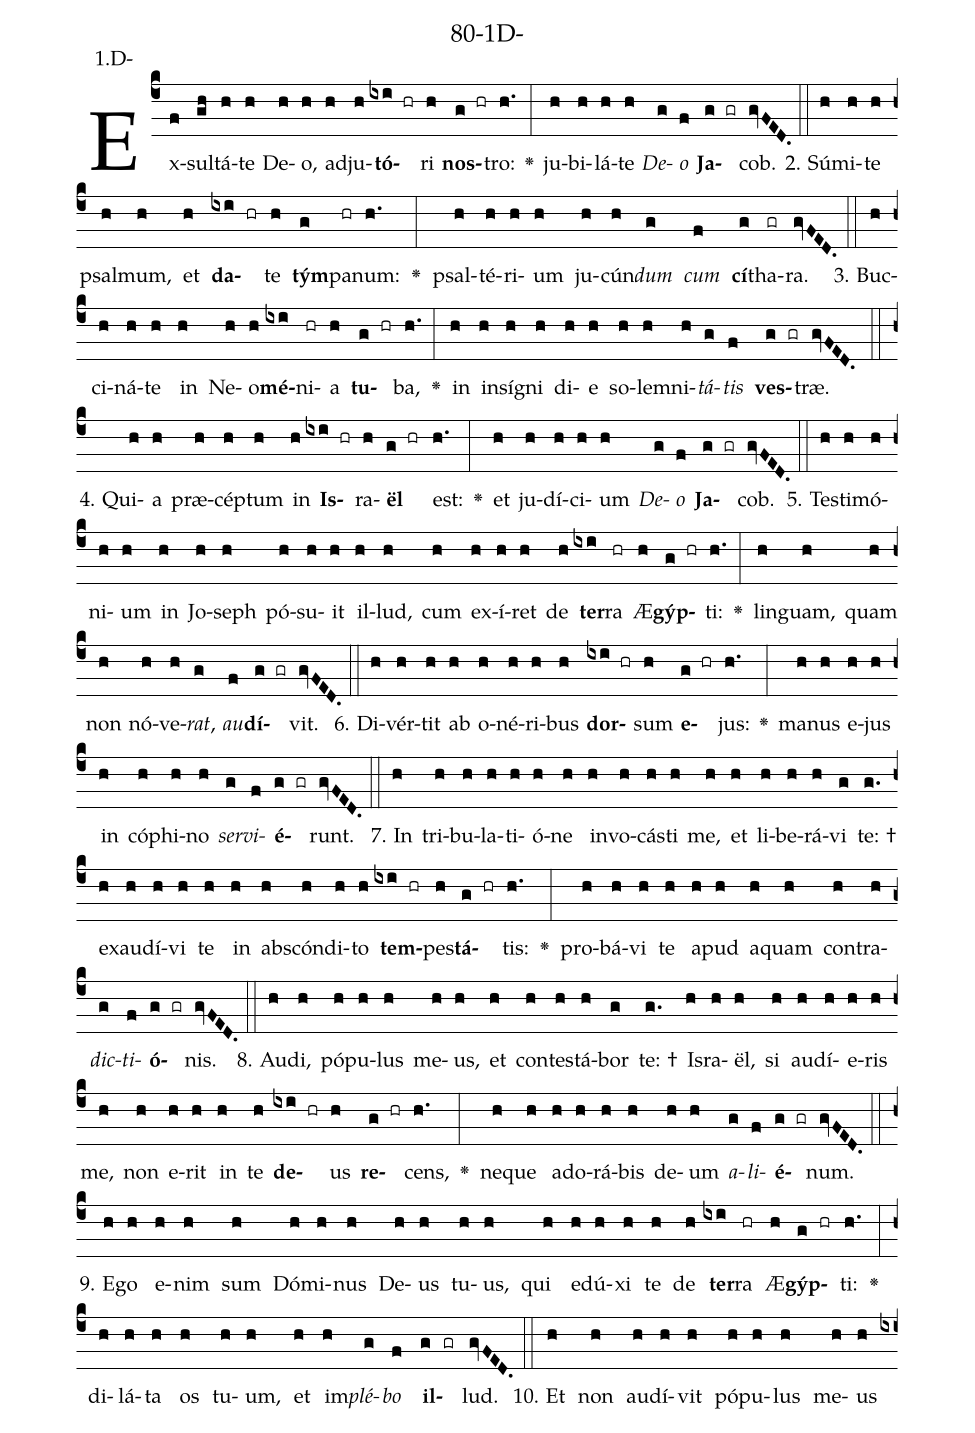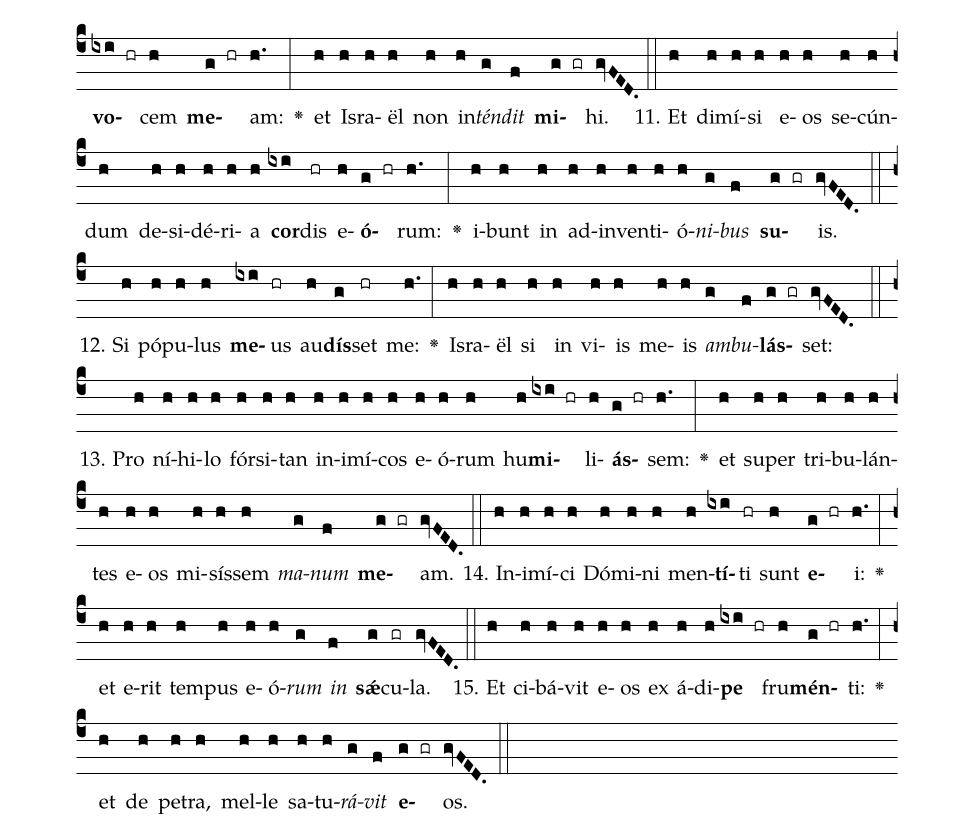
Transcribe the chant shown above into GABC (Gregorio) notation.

name: 80-1D-;
annotation: 1.D-;
%%
(c4)Ex(f)sul(gh)tá(h)te(h) De(h)o,(h) ad(h)ju(h)<b>tó</b>(ixi hr)ri(h) <b>nos</b>(g hr)tro:(h.) <v>\greheightstar</v>(:) ju(h)bi(h)lá(h)te(h) <i>De</i>(g)<i>o</i>(f) <b>Ja</b>(g gr)cob.(gvFED.) (::)
2. Sú(h)mi(h)te(h) psal(h)mum,(h) et(h) <b>da</b>(ixi hr)te(h) <b>tým</b>(g)pa(hr)num:(h.) <v>\greheightstar</v>(:) psal(h)té(h)ri(h)um(h) ju(h)cún(h)<i>dum</i>(g) <i>cum</i>(f) <b>cí</b>(g)tha(gr)ra.(gvFED.) (::)
3. Buc(h)ci(h)ná(h)te(h) in(h) Ne(h)o(h)<b>mé</b>(ixi)ni(hr)a(h) <b>tu</b>(g hr)ba,(h.) <v>\greheightstar</v>(:) in(h) in(h)sí(h)gni(h) di(h)e(h) so(h)lem(h)ni(h)<i>tá</i>(g)<i>tis</i>(f) <b>ves</b>(g gr)træ.(gvFED.) (::)
4. Qui(h)a(h) præ(h)cép(h)tum(h) in(h) <b>Is</b>(ixi hr)ra(h)<b>ël</b>(g hr) est:(h.) <v>\greheightstar</v>(:) et(h) ju(h)dí(h)ci(h)um(h) <i>De</i>(g)<i>o</i>(f) <b>Ja</b>(g gr)cob.(gvFED.) (::)
5. Tes(h)ti(h)mó(h)ni(h)um(h) in(h) Jo(h)seph(h) pó(h)su(h)it(h) il(h)lud,(h) cum(h) ex(h)í(h)ret(h) de(h) <b>ter</b>(ixi)ra(hr) Æ(h)<b>gýp</b>(g hr)ti:(h.) <v>\greheightstar</v>(:) lin(h)guam,(h) quam(h) non(h) nó(h)ve(h)<i>rat</i>,(g) <i>au</i>(f)<b>dí</b>(g gr)vit.(gvFED.) (::)
6. Di(h)vér(h)tit(h) ab(h) o(h)né(h)ri(h)bus(h) <b>dor</b>(ixi hr)sum(h) <b>e</b>(g hr)jus:(h.) <v>\greheightstar</v>(:) ma(h)nus(h) e(h)jus(h) in(h) có(h)phi(h)no(h) <i>ser</i>(g)<i>vi</i>(f)<b>é</b>(g gr)runt.(gvFED.) (::)
7. In(h) tri(h)bu(h)la(h)ti(h)ó(h)ne(h) in(h)vo(h)cás(h)ti(h) me,(h) et(h) li(h)be(h)rá(h)vi(g) te: †(g.) ex(h)au(h)dí(h)vi(h) te(h) in(h) abs(h)cón(h)di(h)to(h) <b>tem</b>(ixi hr)pes(h)<b>tá</b>(g hr)tis:(h.) <v>\greheightstar</v>(:) pro(h)bá(h)vi(h) te(h) a(h)pud(h) a(h)quam(h) con(h)tra(h)<i>dic</i>(g)<i>ti</i>(f)<b>ó</b>(g gr)nis.(gvFED.) (::)
8. Au(h)di,(h) pó(h)pu(h)lus(h) me(h)us,(h) et(h) con(h)tes(h)tá(h)bor(g) te: †(g.) Is(h)ra(h)ël,(h) si(h) au(h)dí(h)e(h)ris(h) me,(h) non(h) e(h)rit(h) in(h) te(h) <b>de</b>(ixi hr)us(h) <b>re</b>(g hr)cens,(h.) <v>\greheightstar</v>(:) ne(h)que(h) ad(h)o(h)rá(h)bis(h) de(h)um(h) <i>a</i>(g)<i>li</i>(f)<b>é</b>(g gr)num.(gvFED.) (::)
9. E(h)go(h) e(h)nim(h) sum(h) Dó(h)mi(h)nus(h) De(h)us(h) tu(h)us,(h) qui(h) e(h)dú(h)xi(h) te(h) de(h) <b>ter</b>(ixi)ra(hr) Æ(h)<b>gýp</b>(g hr)ti:(h.) <v>\greheightstar</v>(:) di(h)lá(h)ta(h) os(h) tu(h)um,(h) et(h) im(h)<i>plé</i>(g)<i>bo</i>(f) <b>il</b>(g gr)lud.(gvFED.) (::)
10. Et(h) non(h) au(h)dí(h)vit(h) pó(h)pu(h)lus(h) me(h)us(h) <b>vo</b>(ixi hr)cem(h) <b>me</b>(g hr)am:(h.) <v>\greheightstar</v>(:) et(h) Is(h)ra(h)ël(h) non(h) in(h)<i>tén</i>(g)<i>dit</i>(f) <b>mi</b>(g gr)hi.(gvFED.) (::)
11. Et(h) di(h)mí(h)si(h) e(h)os(h) se(h)cún(h)dum(h) de(h)si(h)dé(h)ri(h)a(h) <b>cor</b>(ixi)dis(hr) e(h)<b>ó</b>(g hr)rum:(h.) <v>\greheightstar</v>(:) i(h)bunt(h) in(h) ad(h)in(h)ven(h)ti(h)ó(h)<i>ni</i>(g)<i>bus</i>(f) <b>su</b>(g gr)is.(gvFED.) (::)
12. Si(h) pó(h)pu(h)lus(h) <b>me</b>(ixi)us(hr) au(h)<b>dís</b>(g)set(hr) me:(h.) <v>\greheightstar</v>(:) Is(h)ra(h)ël(h) si(h) in(h) vi(h)is(h) me(h)is(h) <i>am</i>(g)<i>bu</i>(f)<b>lás</b>(g gr)set:(gvFED.) (::)
13. Pro(h) ní(h)hi(h)lo(h) fór(h)si(h)tan(h) in(h)i(h)mí(h)cos(h) e(h)ó(h)rum(h) hu(h)<b>mi</b>(ixi hr)li(h)<b>ás</b>(g hr)sem:(h.) <v>\greheightstar</v>(:) et(h) su(h)per(h) tri(h)bu(h)lán(h)tes(h) e(h)os(h) mi(h)sís(h)sem(h) <i>ma</i>(g)<i>num</i>(f) <b>me</b>(g gr)am.(gvFED.) (::)
14. In(h)i(h)mí(h)ci(h) Dó(h)mi(h)ni(h) men(h)<b>tí</b>(ixi)ti(hr) sunt(h) <b>e</b>(g hr)i:(h.) <v>\greheightstar</v>(:) et(h) e(h)rit(h) tem(h)pus(h) e(h)ó(h)<i>rum</i>(g) <i>in</i>(f) <b>sǽ</b>(g)cu(gr)la.(gvFED.) (::)
15. Et(h) ci(h)bá(h)vit(h) e(h)os(h) ex(h) á(h)di(h)<b>pe</b>(ixi hr) fru(h)<b>mén</b>(g hr)ti:(h.) <v>\greheightstar</v>(:) et(h) de(h) pe(h)tra,(h) mel(h)le(h) sa(h)tu(h)<i>rá</i>(g)<i>vit</i>(f) <b>e</b>(g gr)os.(gvFED.) (::)
